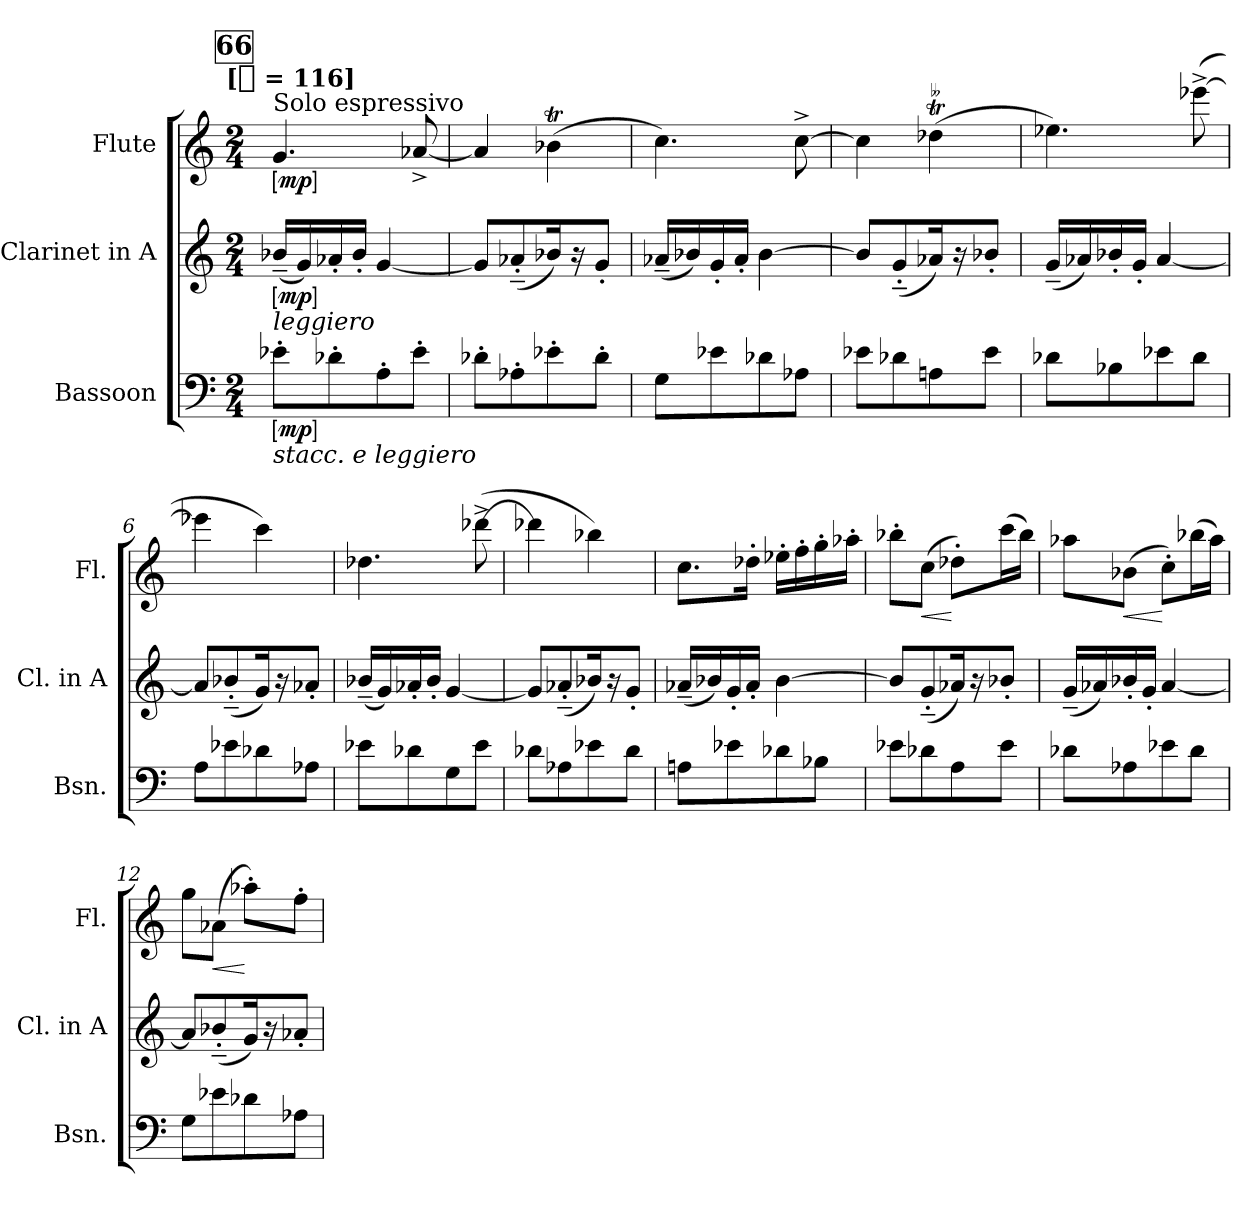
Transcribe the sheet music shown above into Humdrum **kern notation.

**kern	**dynam	**kern	**dynam	**kern	**dynam
*part3	*part3	*part2	*part2	*part1	*part1
*staff3	*staff3	*staff2	*staff2	*staff1	*staff1
*I"Bassoon	*	*I"Clarinet in A	*	*I"Flute	*
*I'Bsn.	*	*I'Cl. in A	*	*I'Fl.	*
*clefF4	*	*clefG2	*	*clefG2	*
*	*	*ITrd2c3	*	*	*
*k[]	*	*k[f#c#g#]	*	*k[]	*
!!LO:TX:omd:t=[[quarter] = 116]
*M2/4	*	*M2/4	*	*M2/4	*
*MM116	*	*MM116	*	*MM116	*
!!LO:REH:place=s1:t=66
=1	=1	=1	=1	=1	=1
!	!	!	!	!LO:TX:a:t=Solo espressivo	!
!LO:TX:a:i:t=leggiero	!	!	!	!	!
!LO:TX:b:i:t=stacc. e leggiero	!	!	!	!	!
!	!LO:DY:ed=brack	!	!LO:DY:ed=brack	!	!LO:DY:ed=brack
8e-X'L	mp	(16gn~LL	mp	4.g	mp
.	.	16e)	.	.	.
8d-X'	.	16fn'	.	.	.
.	.	16g'JJ	.	.	.
8A'	.	[4e	.	.	.
8e-'J	.	.	.	[8a-X^	.
=2	=2	=2	=2	=2	=2
8d-X'L	.	8eL]	.	4a-]	.
8A-X'	.	(8fn'~	.	.	.
8e-X'	.	16gnK)	.	(4b-XT	.
.	.	16r	.	.	.
8d-'J	.	8e'J	.	.	.
=3	=3	=3	=3	=3	=3
8GL	.	(16fn~LL	.	4.cc)	.
.	.	16gn)	.	.	.
8e-X	.	16e'	.	.	.
.	.	16f'JJ	.	.	.
8d-X	.	[4g	.	.	.
8A-XJ	.	.	.	[8cc^	.
=4	=4	=4	=4	=4	=4
8e-XL	.	8gL]	.	4cc]	.
8d-X	.	(8e'~	.	.	.
!	!	!	!	!LO:TR:acc=--	!
8An	.	16fnK)	.	(4dd-Xt	.
.	.	16r	.	.	.
8e-J	.	8gn'J	.	.	.
=5	=5	=5	=5	=5	=5
8d-XL	.	(16e~LL	.	4.ee-X)	.
.	.	16fn)	.	.	.
8B-X	.	16gn'	.	.	.
.	.	16e'JJ	.	.	.
8e-X	.	[4f	.	.	.
8d-J	.	.	.	([8eee-X^	.
=6	=6	=6	=6	=6	=6
8AL	.	8fL]	.	4eee-X]	.
8e-X	.	(8gn'~	.	.	.
8d-X	.	16eK)	.	4ccc)	.
.	.	16r	.	.	.
8A-XJ	.	8fn'J	.	.	.
=7	=7	=7	=7	=7	=7
8e-XL	.	(16gn~LL	.	4.dd-X	.
.	.	16e)	.	.	.
8d-X	.	16fn'	.	.	.
.	.	16g'JJ	.	.	.
8G	.	[4e	.	.	.
8e-J	.	.	.	([8ddd-X^	.
=8	=8	=8	=8	=8	=8
8d-XL	.	8eL]	.	4ddd-X]	.
8A-X	.	(8fn'~	.	.	.
8e-X	.	16gnK)	.	4bb-X)	.
.	.	16r	.	.	.
8d-J	.	8e'J	.	.	.
=9	=9	=9	=9	=9	=9
8AnL	.	(16fn~LL	.	8.ccL	.
.	.	16gn)	.	.	.
8e-X	.	16e'	.	.	.
.	.	16f'JJ	.	16dd-X'Jk	.
8d-X	.	[4g	.	16ee-X'LL	.
.	.	.	.	16ff'	.
8B-XJ	.	.	.	16gg'	.
.	.	.	.	16aa-X'JJ	.
=10	=10	=10	=10	=10	=10
8e-XL	.	8gL]	.	8bb-X'L	.
!	!	!	!	!	!LO:HP:b
8d-X	.	(8e'~	.	(8ccJ	<
8A	.	16fnK)	.	8dd-X'L)	[
.	.	16r	.	.	.
8e-J	.	8gn'J	.	(16cccL	.
.	.	.	.	16bb-JJ)	.
=11	=11	=11	=11	=11	=11
8d-XL	.	(16e~LL	.	8aa-XL	.
.	.	16fn)	.	.	.
!	!	!	!	!	!LO:HP:b
8A-X	.	16gn'	.	(8b-XJ	<
.	.	16e'JJ	.	.	.
8e-X	.	[4f	.	8cc'L)	[
8d-J	.	.	.	(16bb-XL	.
.	.	.	.	16aa-JJ)	.
=12	=12	=12	=12	=12	=12
8GL	.	8fL]	.	8ggL	.
!	!	!	!	!	!LO:HP:b
8e-X	.	(8gn'~	.	(8a-XJ	<
8d-X	.	16eK)	.	8aa-X'L)	[
.	.	16r	.	.	.
8A-XJ	.	8fn'J	.	8ff'J	.
=	=	=	=	=	=
*-	*-	*-	*-	*-	*-
